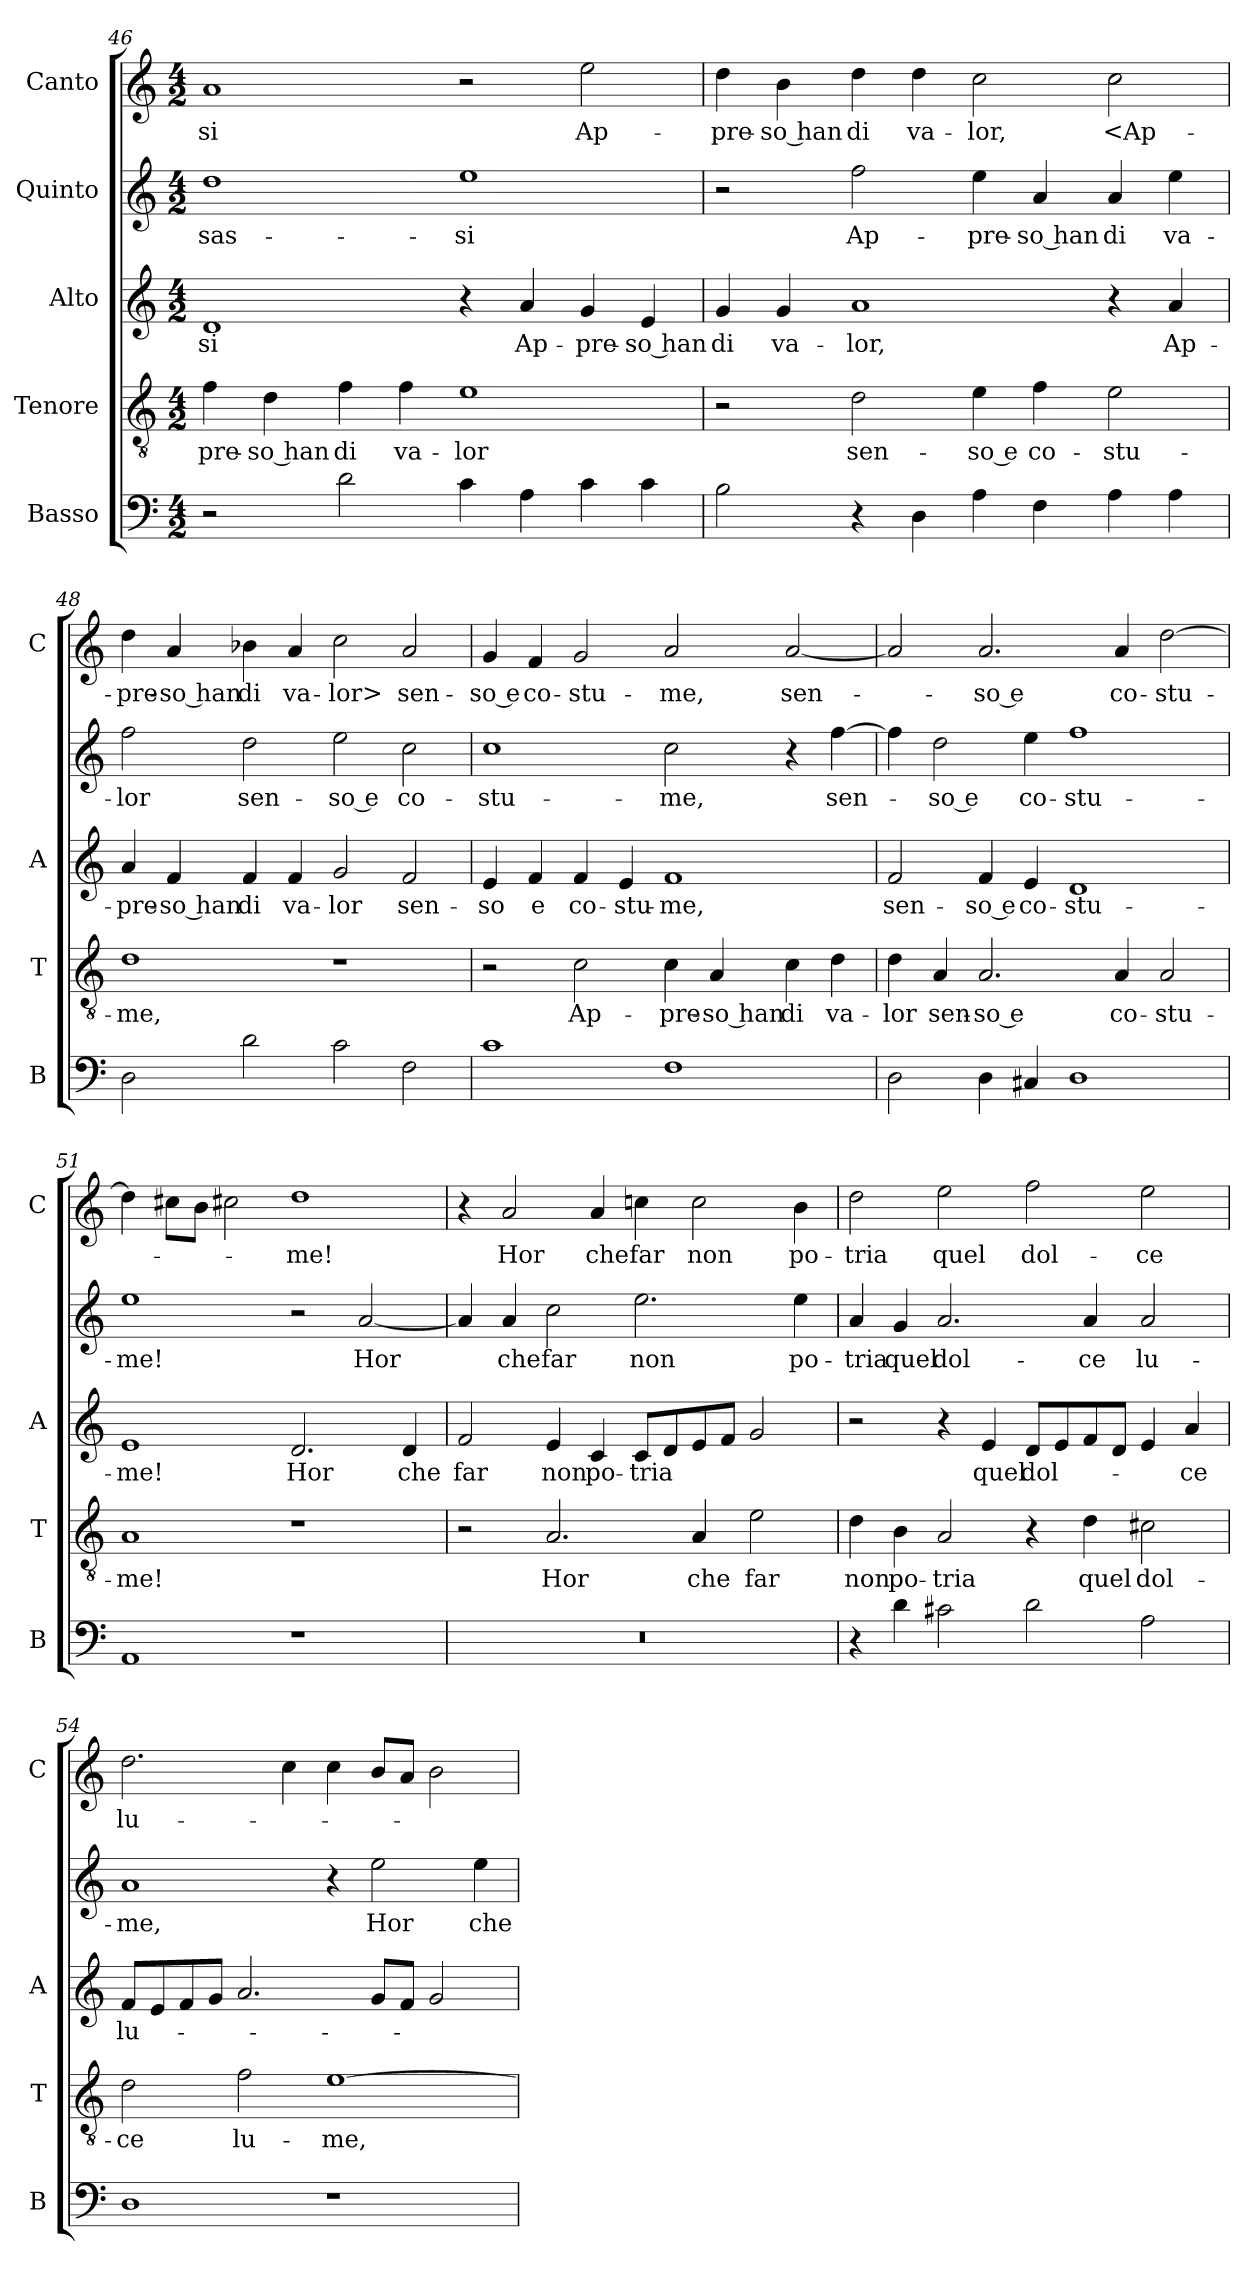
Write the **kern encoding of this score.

**kern	**kern	**text	**kern	**text	**kern	**text	**kern	**text
*part5	*part4	*part4	*part3	*part3	*part2	*part2	*part1	*part1
*staff5	*staff4	*staff4	*staff3	*staff3	*staff2	*staff2	*staff1	*staff1
*I"Basso	*I"Tenore	*	*I"Alto	*	*I"Quinto	*	*I"Canto	*
*I'B	*I'T	*	*I'A	*	*	*	*I'C	*
*clefF4	*clefGv2	*	*clefG2	*	*clefG2	*	*clefG2	*
*k[]	*k[]	*	*k[]	*	*k[]	*	*k[]	*
*C:	*C:	*	*C:	*	*C:	*	*C:	*
*M4/2	*M4/2	*	*M4/2	*	*M4/2	*	*M4/2	*
=46	=46	=46	=46	=46	=46	=46	=46	=46
2r	4f	-pre-	1d	-si	1dd	sas-	1a	-si
.	4d	-so han	.	.	.	.	.	.
2d	4f	di	.	.	.	.	.	.
.	4f	va-	.	.	.	.	.	.
4c	1e	-lor	4r	.	1ee	-si	2r	.
4A	.	.	4a	Ap-	.	.	.	.
4c	.	.	4g	-pre-	.	.	2ee	Ap-
4c	.	.	4e	-so han	.	.	.	.
=47	=47	=47	=47	=47	=47	=47	=47	=47
2B	2r	.	4g	di	2r	.	4dd	-pre-
.	.	.	4g	va-	.	.	4b	-so han
4r	2d	sen-	1a	-lor,	2ff	Ap-	4dd	di
4D	.	.	.	.	.	.	4dd	va-
4A	4e	-so e	.	.	4ee	-pre-	2cc	-lor,
4F	4f	co-	.	.	4a	-so han	.	.
4A	2e	-stu-	4r	.	4a	di	2cc	<Ap-
4A	.	.	4a	Ap-	4ee	va-	.	.
=48	=48	=48	=48	=48	=48	=48	=48	=48
2D	1d	-me,	4a	-pre-	2ff	-lor	4dd	-pre-
.	.	.	4f	-so han	.	.	4a	-so han
2d	.	.	4f	di	2dd	sen-	4b-X	di
.	.	.	4f	va-	.	.	4a	va-
2c	1r	.	2g	-lor	2ee	-so e	2cc	-lor>
2F	.	.	2f	sen-	2cc	co-	2a	sen-
=49	=49	=49	=49	=49	=49	=49	=49	=49
1c	2r	.	4e	-so	1cc	-stu-	4g	-so e
.	.	.	4f	e	.	.	4f	co-
.	2c	Ap-	4f	co-	.	.	2g	-stu-
.	.	.	4e	-stu-	.	.	.	.
1F	4c	-pre-	1f	-me,	2cc	-me,	2a	-me,
.	4A	-so han	.	.	.	.	.	.
.	4c	di	.	.	4r	.	[2a	sen-
.	4d	va-	.	.	[4ff	sen-	.	.
=50	=50	=50	=50	=50	=50	=50	=50	=50
2D	4d	-lor	2f	sen-	4ff]	.	2a]	.
.	4A	sen-	.	.	2dd	-so e	.	.
4D	2.A	-so e	4f	-so e	.	.	2.a	-so e
4C#X	.	.	4e	co-	4ee	co-	.	.
1D	.	.	1d	-stu-	1ff	-stu-	.	.
.	4A	co-	.	.	.	.	4a	co-
.	2A	-stu-	.	.	.	.	[2dd	-stu-
=51	=51	=51	=51	=51	=51	=51	=51	=51
1AA	1A	-me!	1e	-me!	1ee	-me!	4dd]	.
.	.	.	.	.	.	.	8cc#XL	.
.	.	.	.	.	.	.	8bJ	.
.	.	.	.	.	.	.	2cc#X	.
1r	1r	.	2.d	Hor	2r	.	1dd	-me!
.	.	.	.	.	[2a	Hor	.	.
.	.	.	4d	che	.	.	.	.
=52	=52	=52	=52	=52	=52	=52	=52	=52
0r	2r	.	2f	far	4a]	.	4r	.
.	.	.	.	.	4a	che	2a	Hor
.	2.A	Hor	4e	non	2cc	far	.	.
.	.	.	4c	po-	.	.	4a	che
.	.	.	8cL	-tria	2.ee	non	4ccn	far
.	.	.	8d	.	.	.	.	.
.	4A	che	8e	.	.	.	2cc	non
.	.	.	8fJ	.	.	.	.	.
.	2e	far	2g	.	.	.	.	.
.	.	.	.	.	4ee	po-	4b	po-
=53	=53	=53	=53	=53	=53	=53	=53	=53
4r	4d	non	2r	.	4a	-tria	2dd	-tria
4d	4B	po-	.	.	4g	quel	.	.
2c#X	2A	-tria	4r	.	2.a	dol-	2ee	quel
.	.	.	4e	quel	.	.	.	.
2d	4r	.	8dL	dol-	.	.	2ff	dol-
.	.	.	8e	.	.	.	.	.
.	4d	quel	8f	.	4a	-ce	.	.
.	.	.	8dJ	.	.	.	.	.
2A	2c#X	dol-	4e	.	2a	lu-	2ee	-ce
.	.	.	4a	-ce	.	.	.	.
=54	=54	=54	=54	=54	=54	=54	=54	=54
1D	2d	-ce	8fL	lu-	1a	-me,	2.dd	lu-
.	.	.	8e	.	.	.	.	.
.	.	.	8f	.	.	.	.	.
.	.	.	8gJ	.	.	.	.	.
.	2f	lu-	2.a	.	.	.	.	.
.	.	.	.	.	.	.	4cc	.
1r	[1e	-me,	.	.	4r	.	4cc	.
.	.	.	8gL	.	2ee	Hor	8bL	.
.	.	.	8fJ	.	.	.	8aJ	.
.	.	.	2g	.	.	.	2b	.
.	.	.	.	.	4ee	che	.	.
=	=	=	=	=	=	=	=	=
*-	*-	*-	*-	*-	*-	*-	*-	*-
